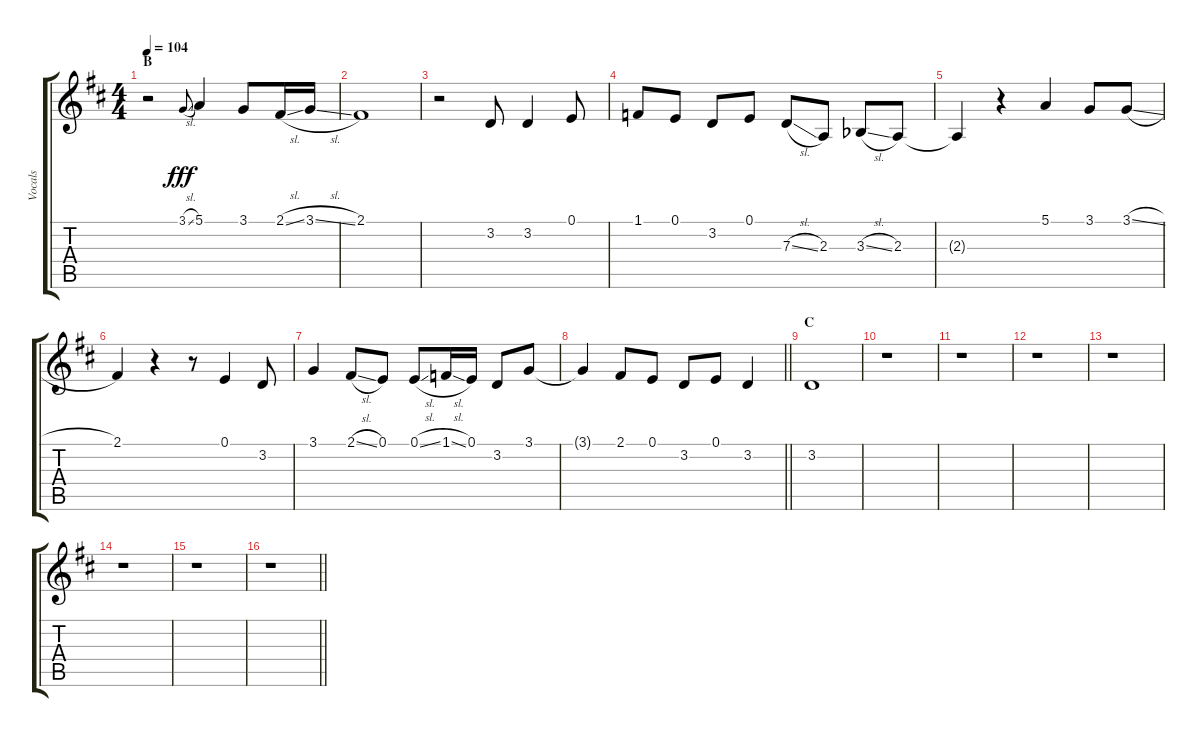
\track ("Vocals" "Vocals") {instrument voiceoohs}
\staff {score tabs}
\tuning (E4 B3 G3 D3 A2 E2) {hide}
\ts (4 4)
\section ("" "B")
\tempo 104
\clef g2
\ks d
r.2{dy fff} 3.1{sl}.8{gr onbeat} 5.1.4 3.1.8 2.1{sl}.16 3.1{sl}.16 |
2.1.1 |
r.2 3.2.8 3.2.4 0.1.8 |
1.1.8 0.1.8 3.2.8 0.1.8 7.3{sl}.8 2.3.8 3.3{sl acc b}.8 2.3.8 |
2.3{t}.4 r.4 5.1.4 3.1.8 3.1{sl}.8 |
2.1.4 r.4 r.8 0.1.4 3.2.8 |
3.1.4 2.1{sl}.8 0.1.8 0.1{sl}.8 1.1{sl}.16 0.1.16 3.2.8 3.1.8 |
\barLineRight lightlight
3.1{t}.4 2.1.8 0.1.8 3.2.8 0.1.8 3.2.4 |
\section ("" "C")
3.2.1 |
r.1 |
r.1 |
r.1 |
r.1 |
r.1 |
r.1 |
\barLineRight lightlight
r.1
